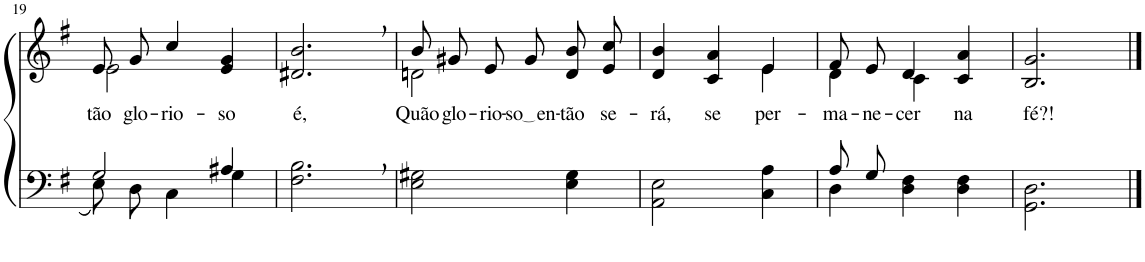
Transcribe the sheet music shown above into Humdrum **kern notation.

**kern	**kern	**text
*part2	*part1	*part1
*staff2	*staff1	*staff1
*I"Parte III e IV	*I"Parte I e II	*
!!LO:PB:g=z
*clefF4	*clefG2	*
*k[f#]	*k[f#]	*
*M3/4	*M3/4	*
=19	=19	=19
*^	*^	*
!	!	!	!	!LO:LY:b
2G/	8E\L	8e/L	2e\	tão
!	!	!	!	!LO:LY:b
.	8D\J	8g/J	.	glo-
!	!	!	!	!LO:LY:b
.	4C\	4cc/	.	-rio-
!	!	!	!	!LO:LY:b
4A#X/	4G\	4e/ 4g/	4ryy	-so
=20	=20	=20	=20	=20
!	!	!	!	!LO:LY:b
*v	*v	*	*	*
*	*v	*v	*
2.F#\, 2.B\,	2.d#X/, 2.b/,	é,
=21	=21	=21
*	*^	*
!	!	!	!LO:LY:b
2E\ 2G#X\	8b/L	2dn\	Quão
!	!	!	!LO:LY:b
.	8g#X/J	.	glo-
!	!	!	!LO:LY:b
.	8e/L	.	-rio-
!	!	!	!LO:LY:b
.	8g#/J	.	so en
!	!	!	!LO:LY:b
4E\ 4G#\	8d/ 8b/L	4ryy	-tão
!	!	!	!LO:LY:b
.	8e/ 8cc/J	.	se-
=22	=22	=22	=22
!	!	!	!LO:LY:b
2AA\ 2E\	4d/ 4b/	2ryy	-rá,
!	!	!	!LO:LY:b
.	4c/ 4a/	.	se
!	!	!	!LO:LY:b
4C\ 4A\	4e/	4e\	per-
=23	=23	=23	=23
*^	*	*	*
!	!	!	!	!LO:LY:b
8A/L	4D\	8f#/L	4d\	-ma-
!	!	!	!	!LO:LY:b
8G/J	.	8e/J	.	ne-
!	!	!	!	!LO:LY:b
4ryy	4D\ 4F#\	4d/	4c\	-cer
!	!	!	!	!LO:LY:b
4ryy	4D\ 4F#\	4c/ 4a/	4ryy	na
=24	=24	=24	=24	=24
!	!	!	!	!LO:LY:b
*v	*v	*	*	*
*	*v	*v	*
2.GG\ 2.D\	2.B/ 2.g/	fé?!
==	==	==
*-	*-	*-
